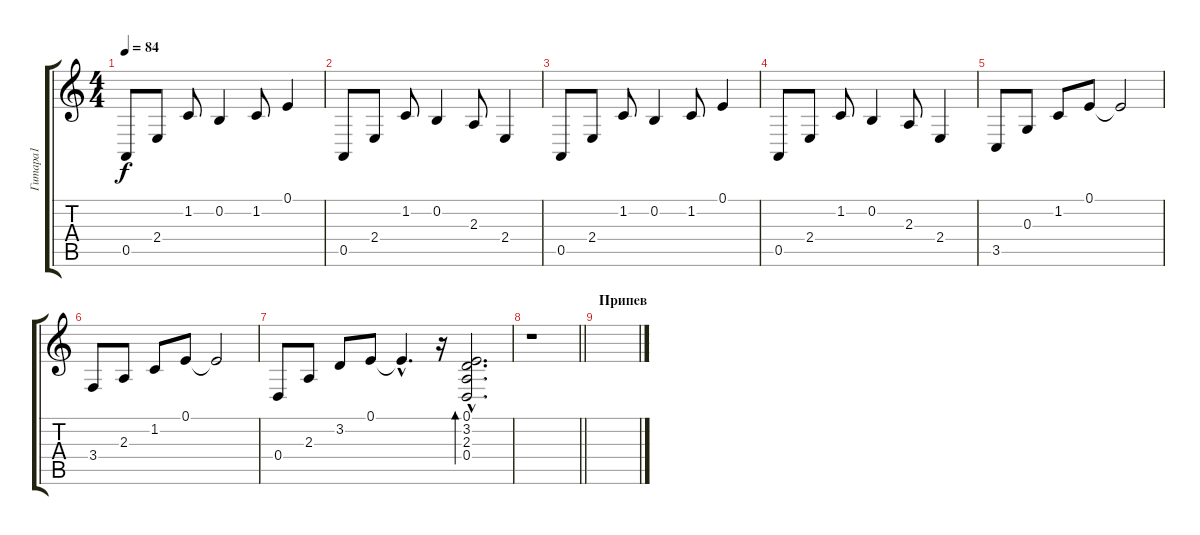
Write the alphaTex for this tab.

\track ("Гитара1" "Гитара1") {instrument harpsichord}
\staff {score tabs}
\tuning (E4 B3 G3 D3 A2 E2) {hide}
\ts (4 4)
\tempo 84
\clef g2
\ks c
0.5.8{dy f} 2.4.8 1.2.8 0.2.4 1.2.8 0.1.4 |
0.5.8 2.4.8 1.2.8 0.2.4 2.3.8 2.4.4 |
0.5.8 2.4.8 1.2.8 0.2.4 1.2.8 0.1.4 |
0.5.8 2.4.8 1.2.8 0.2.4 2.3.8 2.4.4 |
3.5.8 0.3.8 1.2.8 0.1.8 0.1{t}.2 |
3.4.8 2.3.8 1.2.8 0.1.8 0.1{t}.2 |
0.4.8 2.3.8 3.2.8 0.1.8 0.1{hac t}.4{d} r.16 (0.1{hac} 3.2{hac} 2.3{hac} 0.4{hac}).2{d bd 240} |
\barLineRight lightlight
r.1 |
\section ("" "Припев")
